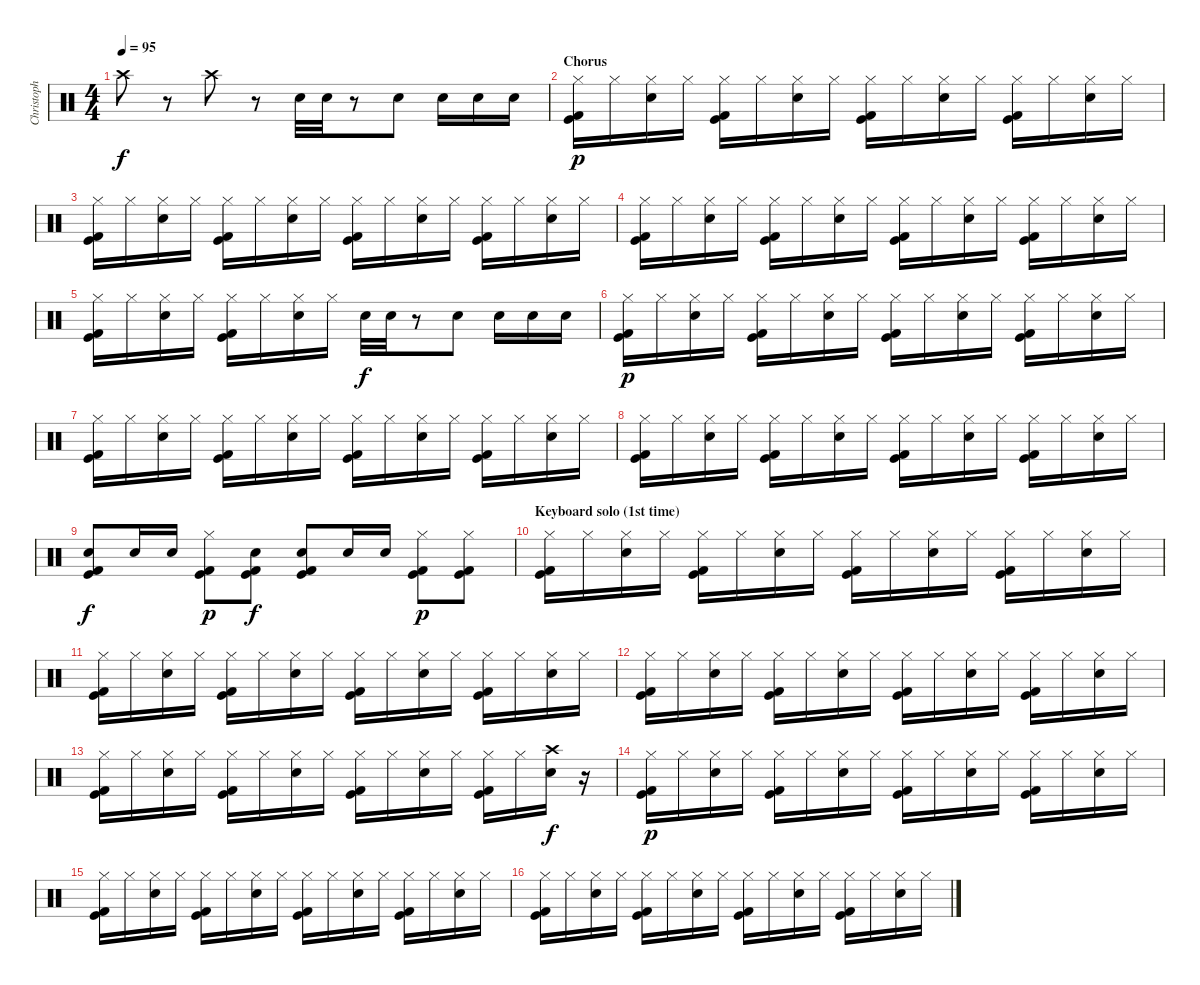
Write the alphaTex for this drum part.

\track ("Christoph (Drums)" "Christoph ") {instrument percussion}
\staff {score}
\articulation defaults
\ts (4 4)
\tempo 95
\clef neutral
\ks c "Crash high (hit)".8{dy f}
r.8 "Crash high (hit)".8 r.8 "Snare (hit) 2".32 "Snare (hit) 2".32 r.8 "Snare (hit) 2".8 "Snare (hit) 2".16 "Snare (hit) 2".16 "Snare (hit) 2".16 |
\section ("" "Chorus")
("Hi-Hat (closed)" "Kick (hit) 2" "Kick (hit)").16{dy p} "Hi-Hat (closed)".16 ("Hi-Hat (closed)" "Snare (hit) 2").16 "Hi-Hat (closed)".16 ("Hi-Hat (closed)" "Kick (hit) 2" "Kick (hit)").16 "Hi-Hat (closed)".16 ("Hi-Hat (closed)" "Snare (hit) 2").16 "Hi-Hat (closed)".16 ("Hi-Hat (closed)" "Kick (hit) 2" "Kick (hit)").16 "Hi-Hat (closed)".16 ("Hi-Hat (closed)" "Snare (hit) 2").16 "Hi-Hat (closed)".16 ("Hi-Hat (closed)" "Kick (hit) 2" "Kick (hit)").16 "Hi-Hat (closed)".16 ("Hi-Hat (closed)" "Snare (hit) 2").16 "Hi-Hat (closed)".16 |
("Hi-Hat (closed)" "Kick (hit) 2" "Kick (hit)").16 "Hi-Hat (closed)".16 ("Hi-Hat (closed)" "Snare (hit) 2").16 "Hi-Hat (closed)".16 ("Hi-Hat (closed)" "Kick (hit) 2" "Kick (hit)").16 "Hi-Hat (closed)".16 ("Hi-Hat (closed)" "Snare (hit) 2").16 "Hi-Hat (closed)".16 ("Hi-Hat (closed)" "Kick (hit) 2" "Kick (hit)").16 "Hi-Hat (closed)".16 ("Hi-Hat (closed)" "Snare (hit) 2").16 "Hi-Hat (closed)".16 ("Hi-Hat (closed)" "Kick (hit) 2" "Kick (hit)").16 "Hi-Hat (closed)".16 ("Hi-Hat (closed)" "Snare (hit) 2").16 "Hi-Hat (closed)".16 |
("Hi-Hat (closed)" "Kick (hit) 2" "Kick (hit)").16 "Hi-Hat (closed)".16 ("Hi-Hat (closed)" "Snare (hit) 2").16 "Hi-Hat (closed)".16 ("Hi-Hat (closed)" "Kick (hit) 2" "Kick (hit)").16 "Hi-Hat (closed)".16 ("Hi-Hat (closed)" "Snare (hit) 2").16 "Hi-Hat (closed)".16 ("Hi-Hat (closed)" "Kick (hit) 2" "Kick (hit)").16 "Hi-Hat (closed)".16 ("Hi-Hat (closed)" "Snare (hit) 2").16 "Hi-Hat (closed)".16 ("Hi-Hat (closed)" "Kick (hit) 2" "Kick (hit)").16 "Hi-Hat (closed)".16 ("Hi-Hat (closed)" "Snare (hit) 2").16 "Hi-Hat (closed)".16 |
("Hi-Hat (closed)" "Kick (hit) 2" "Kick (hit)").16 "Hi-Hat (closed)".16 ("Hi-Hat (closed)" "Snare (hit) 2").16 "Hi-Hat (closed)".16 ("Hi-Hat (closed)" "Kick (hit) 2" "Kick (hit)").16 "Hi-Hat (closed)".16 ("Hi-Hat (closed)" "Snare (hit) 2").16 "Hi-Hat (closed)".16 "Snare (hit) 2".32{dy f} "Snare (hit) 2".32 r.8 "Snare (hit) 2".8 "Snare (hit) 2".16 "Snare (hit) 2".16 "Snare (hit) 2".16 |
("Hi-Hat (closed)" "Kick (hit) 2" "Kick (hit)").16{dy p} "Hi-Hat (closed)".16 ("Hi-Hat (closed)" "Snare (hit) 2").16 "Hi-Hat (closed)".16 ("Hi-Hat (closed)" "Kick (hit) 2" "Kick (hit)").16 "Hi-Hat (closed)".16 ("Hi-Hat (closed)" "Snare (hit) 2").16 "Hi-Hat (closed)".16 ("Hi-Hat (closed)" "Kick (hit) 2" "Kick (hit)").16 "Hi-Hat (closed)".16 ("Hi-Hat (closed)" "Snare (hit) 2").16 "Hi-Hat (closed)".16 ("Hi-Hat (closed)" "Kick (hit) 2" "Kick (hit)").16 "Hi-Hat (closed)".16 ("Hi-Hat (closed)" "Snare (hit) 2").16 "Hi-Hat (closed)".16 |
("Hi-Hat (closed)" "Kick (hit) 2" "Kick (hit)").16 "Hi-Hat (closed)".16 ("Hi-Hat (closed)" "Snare (hit) 2").16 "Hi-Hat (closed)".16 ("Hi-Hat (closed)" "Kick (hit) 2" "Kick (hit)").16 "Hi-Hat (closed)".16 ("Hi-Hat (closed)" "Snare (hit) 2").16 "Hi-Hat (closed)".16 ("Hi-Hat (closed)" "Kick (hit) 2" "Kick (hit)").16 "Hi-Hat (closed)".16 ("Hi-Hat (closed)" "Snare (hit) 2").16 "Hi-Hat (closed)".16 ("Hi-Hat (closed)" "Kick (hit) 2" "Kick (hit)").16 "Hi-Hat (closed)".16 ("Hi-Hat (closed)" "Snare (hit) 2").16 "Hi-Hat (closed)".16 |
("Hi-Hat (closed)" "Kick (hit) 2" "Kick (hit)").16 "Hi-Hat (closed)".16 ("Hi-Hat (closed)" "Snare (hit) 2").16 "Hi-Hat (closed)".16 ("Hi-Hat (closed)" "Kick (hit) 2" "Kick (hit)").16 "Hi-Hat (closed)".16 ("Hi-Hat (closed)" "Snare (hit) 2").16 "Hi-Hat (closed)".16 ("Hi-Hat (closed)" "Kick (hit) 2" "Kick (hit)").16 "Hi-Hat (closed)".16 ("Hi-Hat (closed)" "Snare (hit) 2").16 "Hi-Hat (closed)".16 ("Hi-Hat (closed)" "Kick (hit) 2" "Kick (hit)").16 "Hi-Hat (closed)".16 ("Hi-Hat (closed)" "Snare (hit) 2").16 "Hi-Hat (closed)".16 |
("Snare (hit) 2" "Kick (hit) 2" "Kick (hit)").8{dy f} "Snare (hit) 2".16 "Snare (hit) 2".16 ("Hi-Hat (closed)" "Kick (hit) 2" "Kick (hit)").8{dy p} ("Snare (hit) 2" "Kick (hit) 2" "Kick (hit)").8{dy f} ("Snare (hit) 2" "Kick (hit) 2" "Kick (hit)").8 "Snare (hit) 2".16 "Snare (hit) 2".16 ("Hi-Hat (closed)" "Kick (hit) 2" "Kick (hit)").8{dy p} ("Hi-Hat (closed)" "Kick (hit) 2" "Kick (hit)").8 |
\section ("" "Keyboard solo (1st time)")
("Hi-Hat (closed)" "Kick (hit) 2" "Kick (hit)").16 "Hi-Hat (closed)".16 ("Hi-Hat (closed)" "Snare (hit) 2").16 "Hi-Hat (closed)".16 ("Hi-Hat (closed)" "Kick (hit) 2" "Kick (hit)").16 "Hi-Hat (closed)".16 ("Hi-Hat (closed)" "Snare (hit) 2").16 "Hi-Hat (closed)".16 ("Hi-Hat (closed)" "Kick (hit) 2" "Kick (hit)").16 "Hi-Hat (closed)".16 ("Hi-Hat (closed)" "Snare (hit) 2").16 "Hi-Hat (closed)".16 ("Hi-Hat (closed)" "Kick (hit) 2" "Kick (hit)").16 "Hi-Hat (closed)".16 ("Hi-Hat (closed)" "Snare (hit) 2").16 "Hi-Hat (closed)".16 |
("Hi-Hat (closed)" "Kick (hit) 2" "Kick (hit)").16 "Hi-Hat (closed)".16 ("Hi-Hat (closed)" "Snare (hit) 2").16 "Hi-Hat (closed)".16 ("Hi-Hat (closed)" "Kick (hit) 2" "Kick (hit)").16 "Hi-Hat (closed)".16 ("Hi-Hat (closed)" "Snare (hit) 2").16 "Hi-Hat (closed)".16 ("Hi-Hat (closed)" "Kick (hit) 2" "Kick (hit)").16 "Hi-Hat (closed)".16 ("Hi-Hat (closed)" "Snare (hit) 2").16 "Hi-Hat (closed)".16 ("Hi-Hat (closed)" "Kick (hit) 2" "Kick (hit)").16 "Hi-Hat (closed)".16 ("Hi-Hat (closed)" "Snare (hit) 2").16 "Hi-Hat (closed)".16 |
("Hi-Hat (closed)" "Kick (hit) 2" "Kick (hit)").16 "Hi-Hat (closed)".16 ("Hi-Hat (closed)" "Snare (hit) 2").16 "Hi-Hat (closed)".16 ("Hi-Hat (closed)" "Kick (hit) 2" "Kick (hit)").16 "Hi-Hat (closed)".16 ("Hi-Hat (closed)" "Snare (hit) 2").16 "Hi-Hat (closed)".16 ("Hi-Hat (closed)" "Kick (hit) 2" "Kick (hit)").16 "Hi-Hat (closed)".16 ("Hi-Hat (closed)" "Snare (hit) 2").16 "Hi-Hat (closed)".16 ("Hi-Hat (closed)" "Kick (hit) 2" "Kick (hit)").16 "Hi-Hat (closed)".16 ("Hi-Hat (closed)" "Snare (hit) 2").16 "Hi-Hat (closed)".16 |
("Hi-Hat (closed)" "Kick (hit) 2" "Kick (hit)").16 "Hi-Hat (closed)".16 ("Hi-Hat (closed)" "Snare (hit) 2").16 "Hi-Hat (closed)".16 ("Hi-Hat (closed)" "Kick (hit) 2" "Kick (hit)").16 "Hi-Hat (closed)".16 ("Hi-Hat (closed)" "Snare (hit) 2").16 "Hi-Hat (closed)".16 ("Hi-Hat (closed)" "Kick (hit) 2" "Kick (hit)").16 "Hi-Hat (closed)".16 ("Hi-Hat (closed)" "Snare (hit) 2").16 "Hi-Hat (closed)".16 ("Hi-Hat (closed)" "Kick (hit) 2" "Kick (hit)").16 "Hi-Hat (closed)".16 ("Crash high (hit)" "Snare (hit) 2").16{dy f} r.16 |
("Hi-Hat (closed)" "Kick (hit) 2" "Kick (hit)").16{dy p} "Hi-Hat (closed)".16 ("Hi-Hat (closed)" "Snare (hit) 2").16 "Hi-Hat (closed)".16 ("Hi-Hat (closed)" "Kick (hit) 2" "Kick (hit)").16 "Hi-Hat (closed)".16 ("Hi-Hat (closed)" "Snare (hit) 2").16 "Hi-Hat (closed)".16 ("Hi-Hat (closed)" "Kick (hit) 2" "Kick (hit)").16 "Hi-Hat (closed)".16 ("Hi-Hat (closed)" "Snare (hit) 2").16 "Hi-Hat (closed)".16 ("Hi-Hat (closed)" "Kick (hit) 2" "Kick (hit)").16 "Hi-Hat (closed)".16 ("Hi-Hat (closed)" "Snare (hit) 2").16 "Hi-Hat (closed)".16 |
("Hi-Hat (closed)" "Kick (hit) 2" "Kick (hit)").16 "Hi-Hat (closed)".16 ("Hi-Hat (closed)" "Snare (hit) 2").16 "Hi-Hat (closed)".16 ("Hi-Hat (closed)" "Kick (hit) 2" "Kick (hit)").16 "Hi-Hat (closed)".16 ("Hi-Hat (closed)" "Snare (hit) 2").16 "Hi-Hat (closed)".16 ("Hi-Hat (closed)" "Kick (hit) 2" "Kick (hit)").16 "Hi-Hat (closed)".16 ("Hi-Hat (closed)" "Snare (hit) 2").16 "Hi-Hat (closed)".16 ("Hi-Hat (closed)" "Kick (hit) 2" "Kick (hit)").16 "Hi-Hat (closed)".16 ("Hi-Hat (closed)" "Snare (hit) 2").16 "Hi-Hat (closed)".16 |
("Hi-Hat (closed)" "Kick (hit) 2" "Kick (hit)").16 "Hi-Hat (closed)".16 ("Hi-Hat (closed)" "Snare (hit) 2").16 "Hi-Hat (closed)".16 ("Hi-Hat (closed)" "Kick (hit) 2" "Kick (hit)").16 "Hi-Hat (closed)".16 ("Hi-Hat (closed)" "Snare (hit) 2").16 "Hi-Hat (closed)".16 ("Hi-Hat (closed)" "Kick (hit) 2" "Kick (hit)").16 "Hi-Hat (closed)".16 ("Hi-Hat (closed)" "Snare (hit) 2").16 "Hi-Hat (closed)".16 ("Hi-Hat (closed)" "Kick (hit) 2" "Kick (hit)").16 "Hi-Hat (closed)".16 ("Hi-Hat (closed)" "Snare (hit) 2").16 "Hi-Hat (closed)".16
